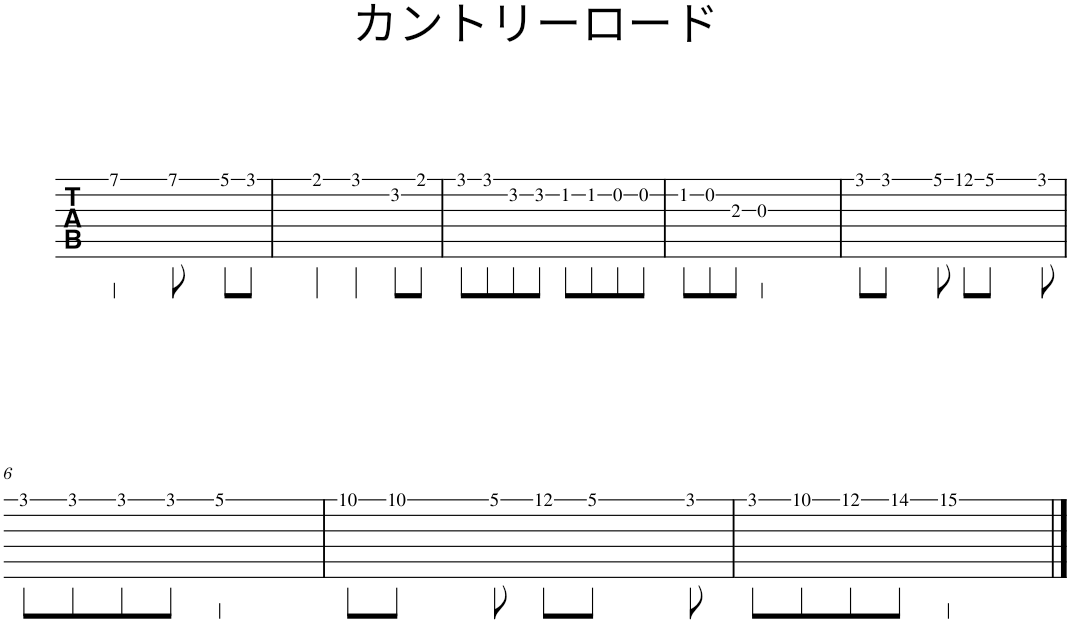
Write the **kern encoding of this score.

**kern
*part1
*staff1
*I"Guitar
*I'Guit.
*stria6
*
*k[f#]
*M4/4
=1
2b\
8b\
8r
8a\L
8g\J
=2
4r
4f#\
4g\
8d\L
8f#\J
=3
8g\L
8g\
8d\
8d\J
8c\L
8c\
8B\
8B\J
=4
8c\L
8B\
8A\J
2G\
8r
=5
8g\L
8g\J
8r
8a\
8ee\L
8a\J
8r
8g\
!!LO:LB:g=z
=6
8g\L
8g\
8g\
8g\J
2a\
=7
8dd\L
8dd\J
8r
8a\
8ee\L
8a\J
8r
8g\
=8
8g\L
8dd\
8ee\
8ff#\J
2gg\
==
*-
